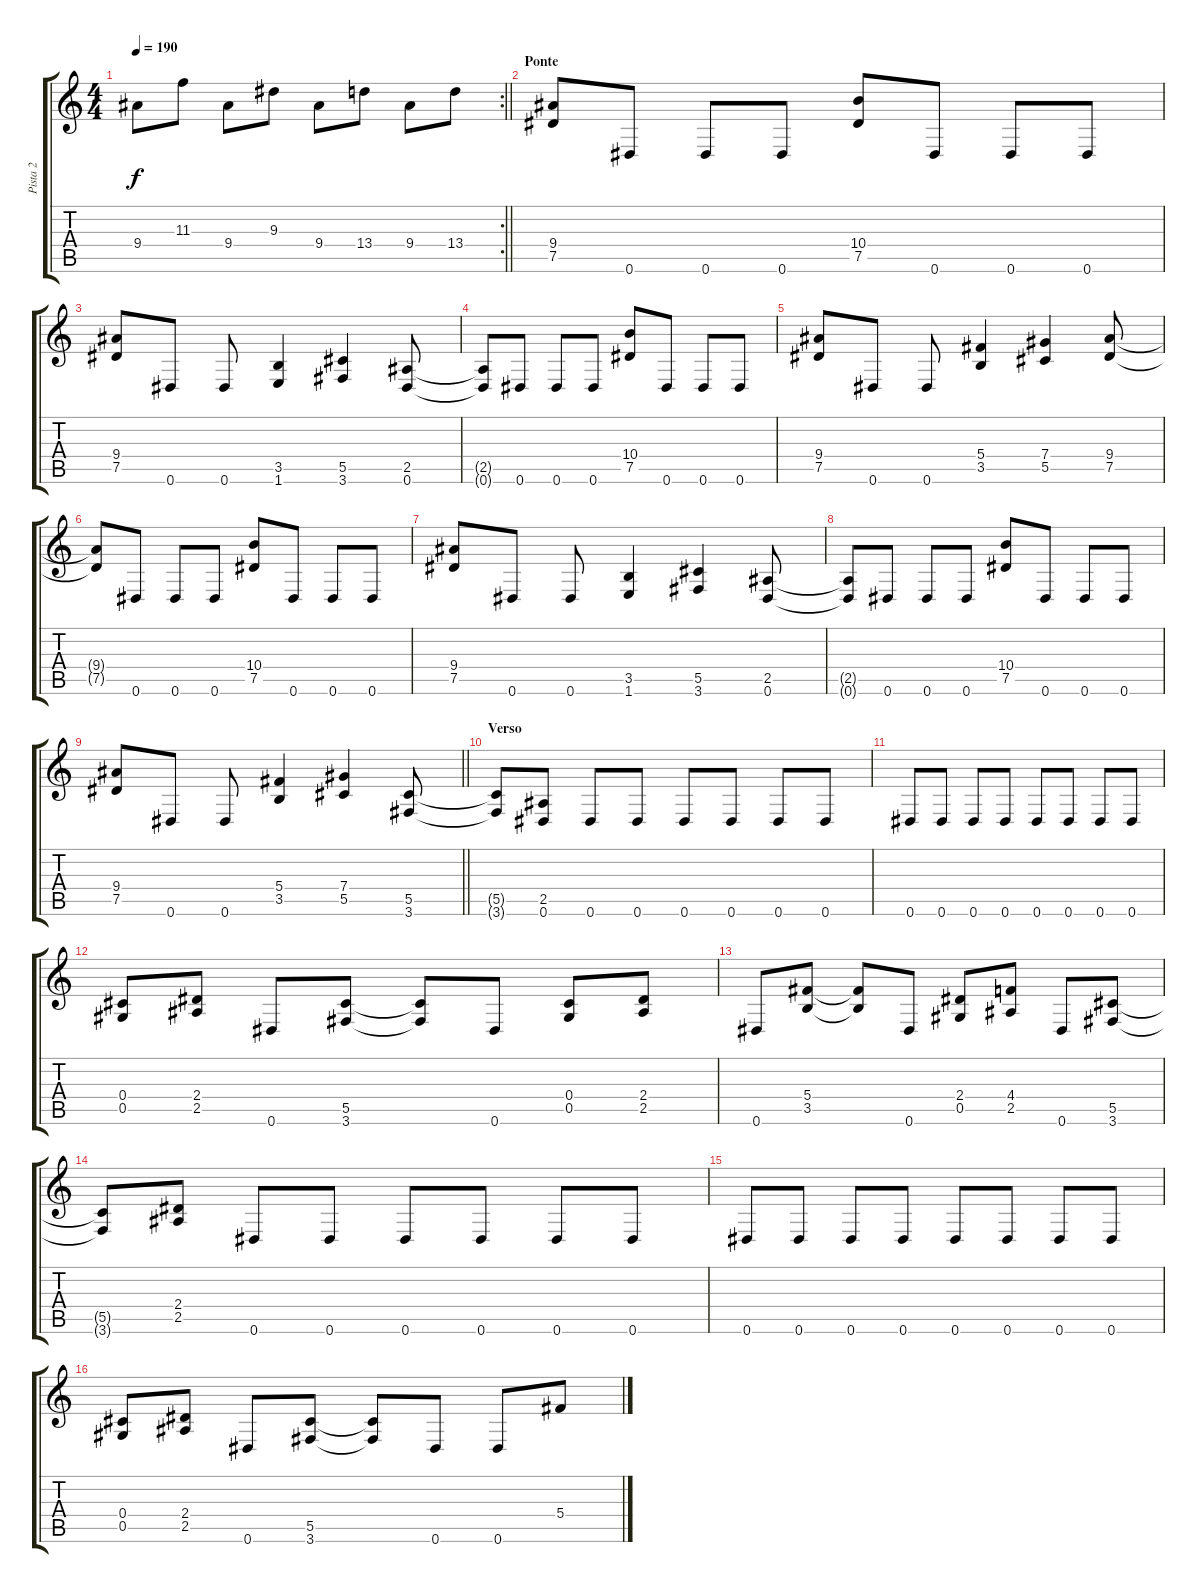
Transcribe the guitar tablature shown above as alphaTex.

\track ("Pista 2" "Pista 2") {instrument distortionguitar}
\staff {score tabs}
\tuning (Eb4 Bb3 Gb3 Db3 Ab2 Eb2) {hide}
\rc 2
\ts (4 4)
\tempo 190
\clef g2
\barLineRight lightlight
\ks c
9.4.8{dy f} 11.3.8 9.4.8 9.3.8 9.4.8 13.4.8 9.4.8 13.4.8 |
\section ("" "Ponte")
(9.4 7.5).8 0.6.8 0.6.8 0.6.8 (10.4 7.5).8 0.6.8 0.6.8 0.6.8 |
(9.4 7.5).8 0.6.8 0.6.8 (3.5 1.6).4 (5.5 3.6).4 (2.5 0.6).8 |
(2.5{t} 0.6{t}).8 0.6.8 0.6.8 0.6.8 (10.4 7.5).8 0.6.8 0.6.8 0.6.8 |
(9.4 7.5).8 0.6.8 0.6.8 (5.4 3.5).4 (7.4 5.5).4 (9.4 7.5).8 |
(9.4{t} 7.5{t}).8 0.6.8 0.6.8 0.6.8 (10.4 7.5).8 0.6.8 0.6.8 0.6.8 |
(9.4 7.5).8 0.6.8 0.6.8 (3.5 1.6).4 (5.5 3.6).4 (2.5 0.6).8 |
(2.5{t} 0.6{t}).8 0.6.8 0.6.8 0.6.8 (10.4 7.5).8 0.6.8 0.6.8 0.6.8 |
\barLineRight lightlight
(9.4 7.5).8 0.6.8 0.6.8 (5.4 3.5).4 (7.4 5.5).4 (5.5 3.6).8 |
\section ("" "Verso")
(5.5{t} 3.6{t}).8 (2.5 0.6).8 0.6.8 0.6.8 0.6.8 0.6.8 0.6.8 0.6.8 |
0.6.8 0.6.8 0.6.8 0.6.8 0.6.8 0.6.8 0.6.8 0.6.8 |
(0.4 0.5).8 (2.4 2.5).8 0.6.8 (5.5 3.6).8 (5.5{t} 3.6{t}).8 0.6.8 (0.4 0.5).8 (2.4 2.5).8 |
0.6.8 (5.4 3.5).8 (5.4{t} 3.5{t}).8 0.6.8 (2.4 0.5).8 (4.4 2.5).8 0.6.8 (5.5 3.6).8 |
(5.5{t} 3.6{t}).8 (2.4 2.5).8 0.6.8 0.6.8 0.6.8 0.6.8 0.6.8 0.6.8 |
0.6.8 0.6.8 0.6.8 0.6.8 0.6.8 0.6.8 0.6.8 0.6.8 |
(0.4 0.5).8 (2.4 2.5).8 0.6.8 (5.5 3.6).8 (5.5{t} 3.6{t}).8 0.6.8 0.6.8 5.4.8
